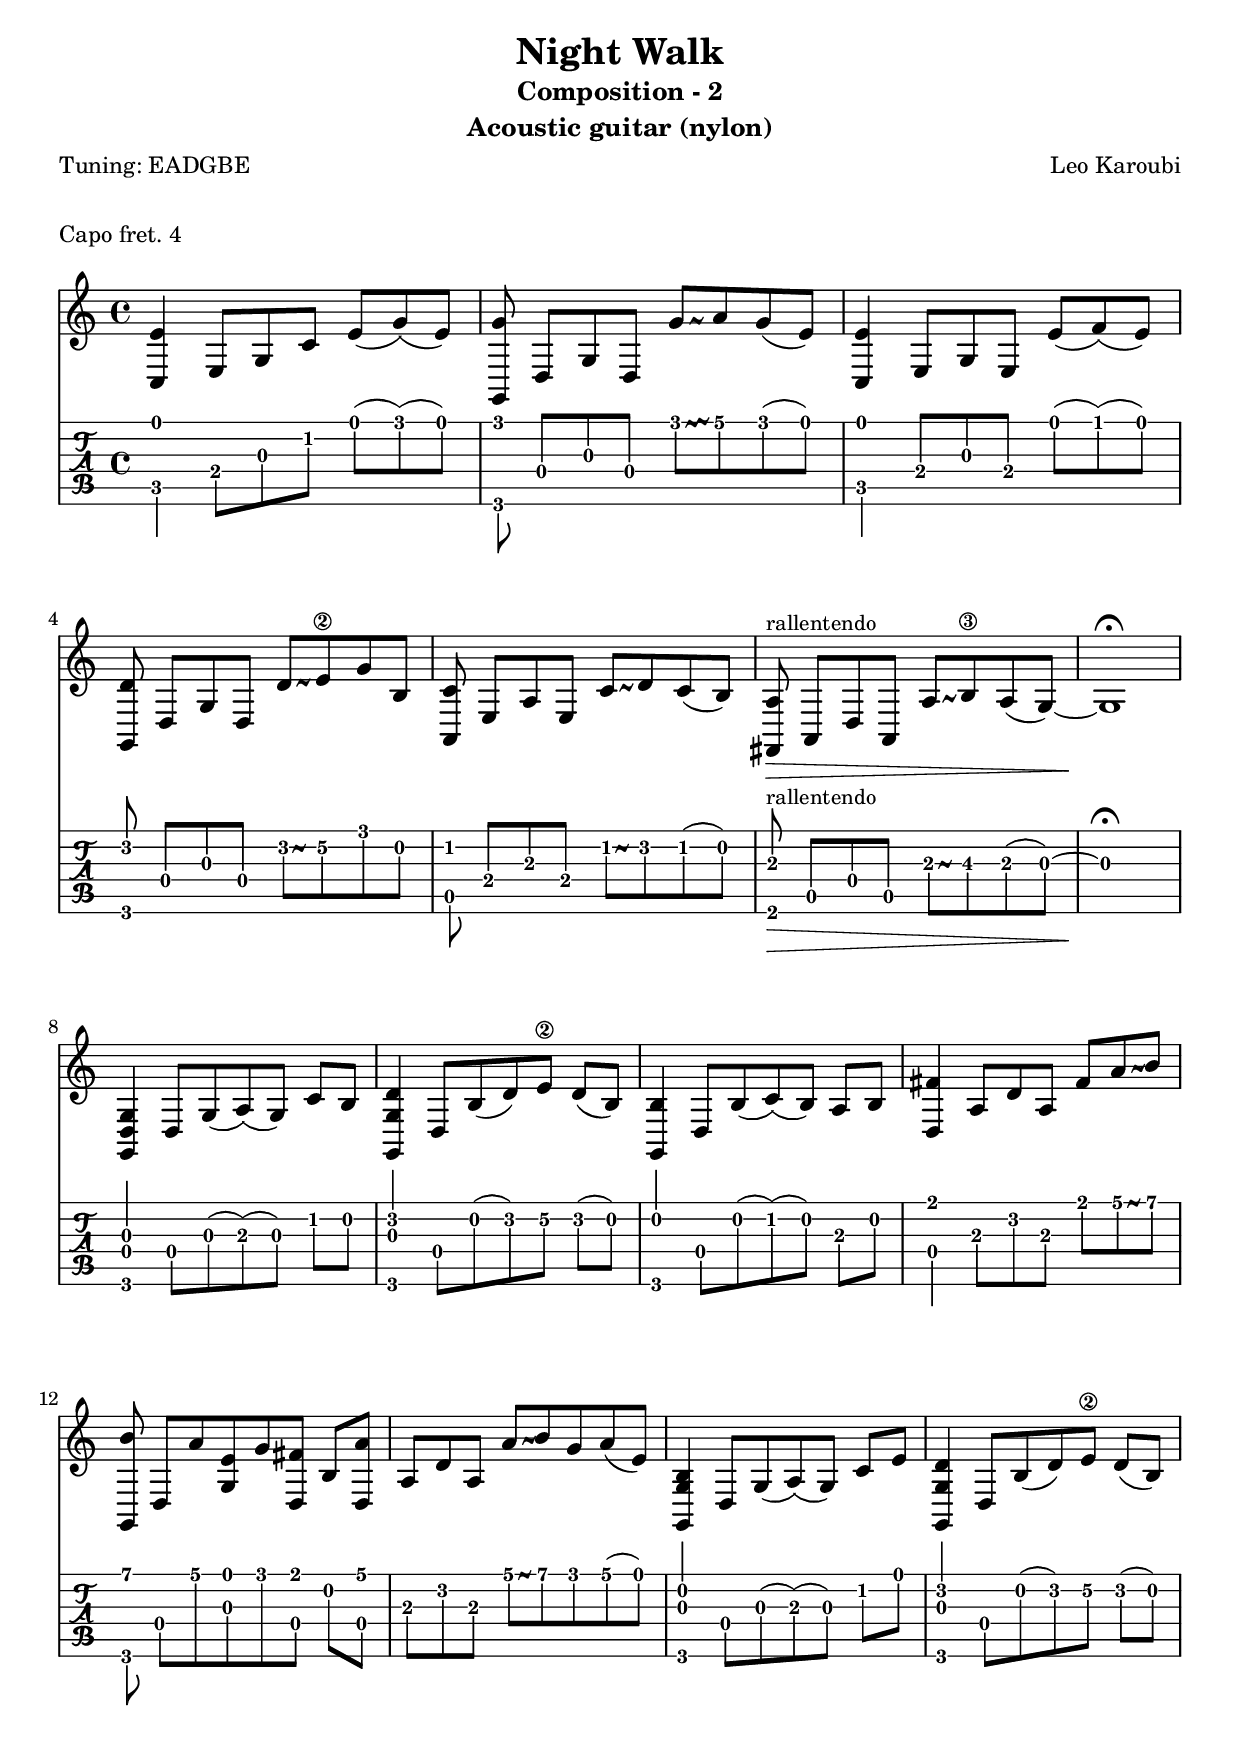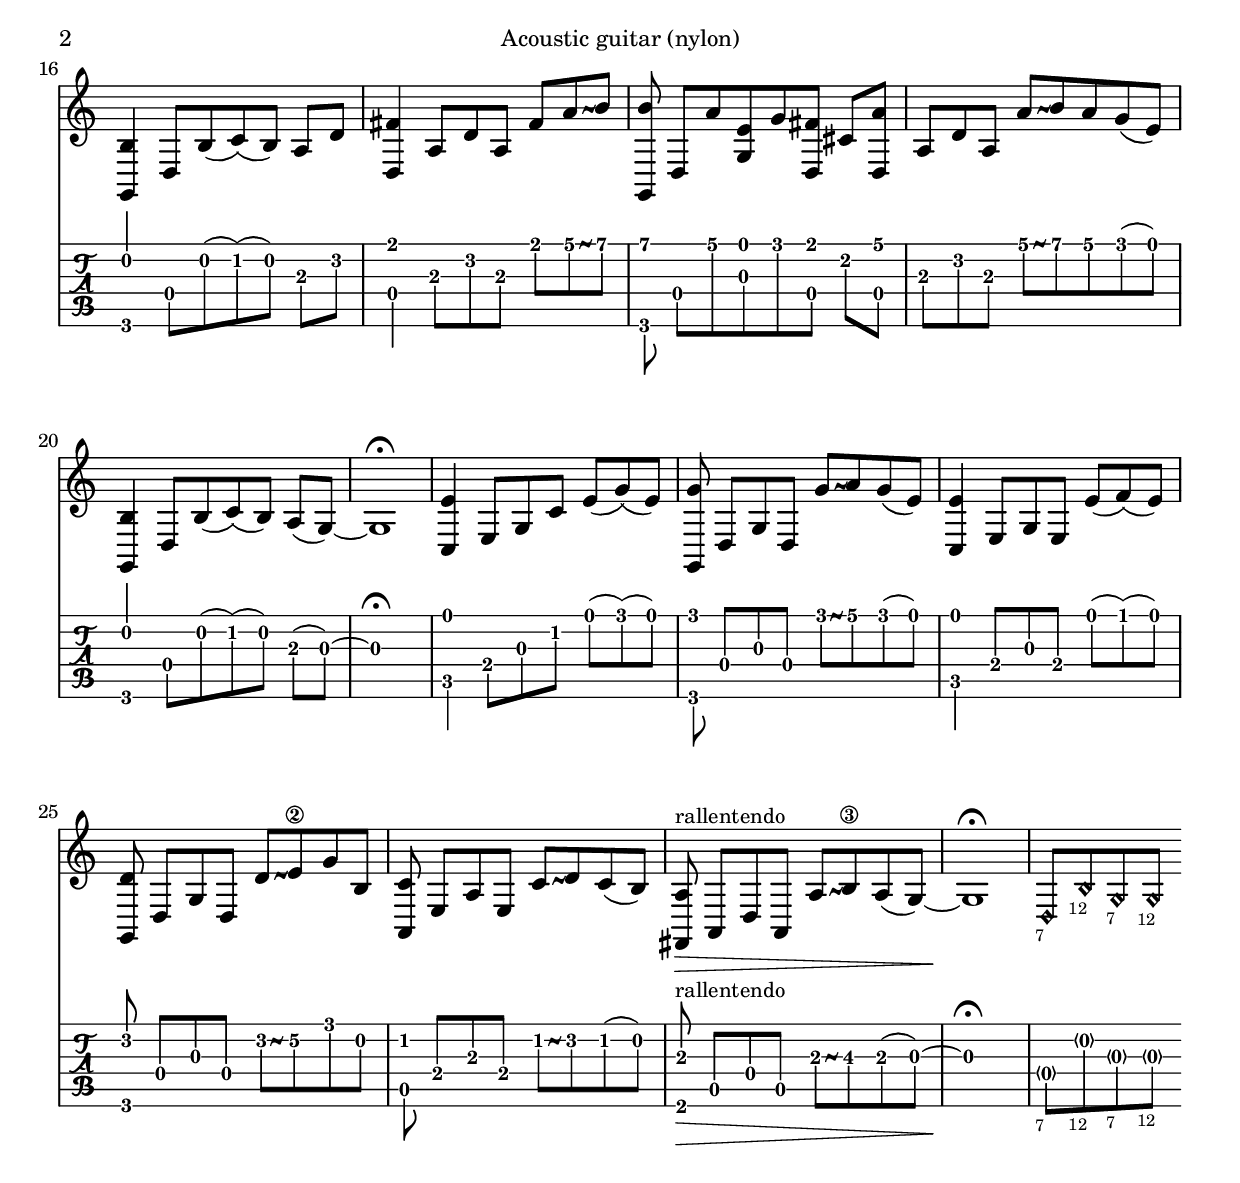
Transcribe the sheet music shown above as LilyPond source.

\version "2.22.1"
\include "english.ly"
\header {
  title = "Night Walk"
  subtitle = "Composition - 2"
  instrument = "Acoustic guitar (nylon)"
  meter = "Tuning: EADGBE"
  arranger = "Leo Karoubi"
  % composer = "Leo Karoubi"
}

\layout { 
  indent = 0.0\cm 
  #(layout-set-staff-size 21)
  \context {
    \Score
    \override Glissando.thickness = #3
    \override Glissando.style = #'trill
    \override SpacingSpanner.common-shortest-duration = #(ly:make-moment 1/16)
  }
}

\markup { 
  \vspace #1
}

timeSign = 4/4
harmTwelveMarkup = -\markup { \center-align \abs-fontsize #8 { 12 }}
harmSevenMarkup = -\markup { \center-align \abs-fontsize #8 { 7 }}

rallentendo = -\markup { \abs-fontsize #10 { rallentendo }}

intro = {
    <c e'>4 e8[ g c'] e'8([g'()e')] |
    <g, g'>8 d8[ g d] g'[ \glissando a' g'( e')] |
    <c e'>4 e8[ g e] e'8([f'()e')] |
    <g, d'>8 d8[ g d]  d'8[\glissando e'\2 g' b] |
    <a, c'>8 e8[a e]  c'8[\glissando d' c'( b)] |
    \> <f-sharp, a>8^\rallentendo a,8[d a,] a8[\glissando b\3 a( g~)] |
    g1\fermata \! |
}

verse = {
    <g, d g>4 d8[ g(a()g)] c'[ b] | 
    <g, g d'>4 d8[ b(d') e'\2] d'([ b)] |
    <g, b>4 d8[ b(c'()b)] a8[ b] |
    <d f-sharp'>4 a8[ d' a] f-sharp'[ a' \glissando b'] |
    <g, b'>8 d8[ a' <g e'> g' <d f-sharp'>]
    b[ <d a'>] a8[ d' a] a'[ \glissando b' g' a'( e')] |

    <g, g b>4 d8[ g(a()g)] c'[ e'] |
    <g, g d'>4 d8[ b(d') e'\2] d'([ b)] |
    <g, b>4 d8[ b(c'()b)] a8[ d'] |
    <d f-sharp'>4 a8[ d' a] f-sharp'[ a' \glissando b'] |
    <g, b'>8 d8[ a' <g e'> g' <d f-sharp'>]
    c-sharp'[ <d a'>] a8[ d' a] a'[ \glissando b' a' g'( e')] |

    <g, b>4 d8[ b(c'()b)] a8([ g~)] |
    g1\fermata |
}

outro = {
    \intro
    d8\harmonic\harmSevenMarkup[ b\harmonic\harmTwelveMarkup g\harmonic\harmSevenMarkup  g\harmonic\harmTwelveMarkup]
}

full_part = {
    % \tempo 4 = 60
    \intro
    \verse
    \outro
}

\score {
    \header {
        piece = "Capo fret. 4"
    }
    <<
    \new Staff {
        \clef "G"
        \time \timeSign
        \full_part
    }
    \new TabStaff {
        \set TabStaff.minimumFret = #0
        \time \timeSign
        \tabFullNotation
        \full_part
    }
    >>
}
